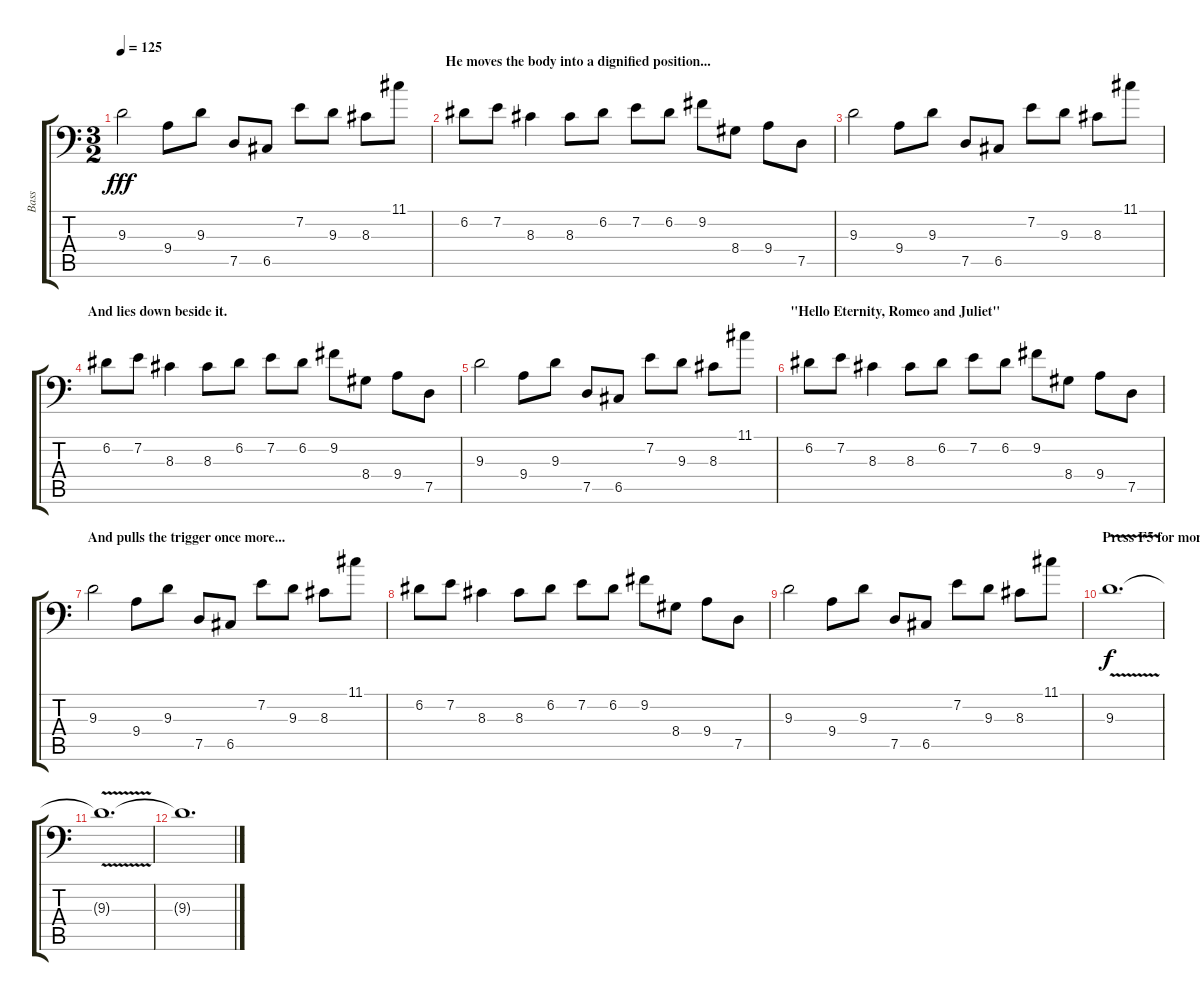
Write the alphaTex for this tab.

\track ("Bass" "Bass") {instrument fretlessbass}
\staff {score tabs}
\tuning (D3 A2 F2 C2 G1 D1) {hide}
\ts (3 2)
\tempo 125
\clef f4
\ks c
9.3.2{dy fff} 9.4.8 9.3.8 7.5.8 6.5.8 7.2.8 9.3.8 8.3.8 11.1.8 |
\section ("" "He moves the body into a dignified position...")
6.2.8 7.2.8 8.3.4 8.3.8 6.2.8 7.2.8 6.2.8 9.2.8 8.4.8 9.4.8 7.5.8 |
9.3.2 9.4.8 9.3.8 7.5.8 6.5.8 7.2.8 9.3.8 8.3.8 11.1.8 |
\section ("" "And lies down beside it.")
6.2.8 7.2.8 8.3.4 8.3.8 6.2.8 7.2.8 6.2.8 9.2.8 8.4.8 9.4.8 7.5.8 |
9.3.2 9.4.8 9.3.8 7.5.8 6.5.8 7.2.8 9.3.8 8.3.8 11.1.8 |
\section ("" "\"Hello Eternity, Romeo and Juliet\"")
6.2.8 7.2.8 8.3.4 8.3.8 6.2.8 7.2.8 6.2.8 9.2.8 8.4.8 9.4.8 7.5.8 |
\section ("" "And pulls the trigger once more...")
9.3.2 9.4.8 9.3.8 7.5.8 6.5.8 7.2.8 9.3.8 8.3.8 11.1.8 |
6.2.8 7.2.8 8.3.4 8.3.8 6.2.8 7.2.8 6.2.8 9.2.8 8.4.8 9.4.8 7.5.8 |
9.3.2 9.4.8 9.3.8 7.5.8 6.5.8 7.2.8 9.3.8 8.3.8 11.1.8 |
\section ("" "Press F5 for more song Information...")
9.3{v}.1{d dy f} |
9.3{t}.1{d} |
\section ("" "")
9.3{t}.1{d}
